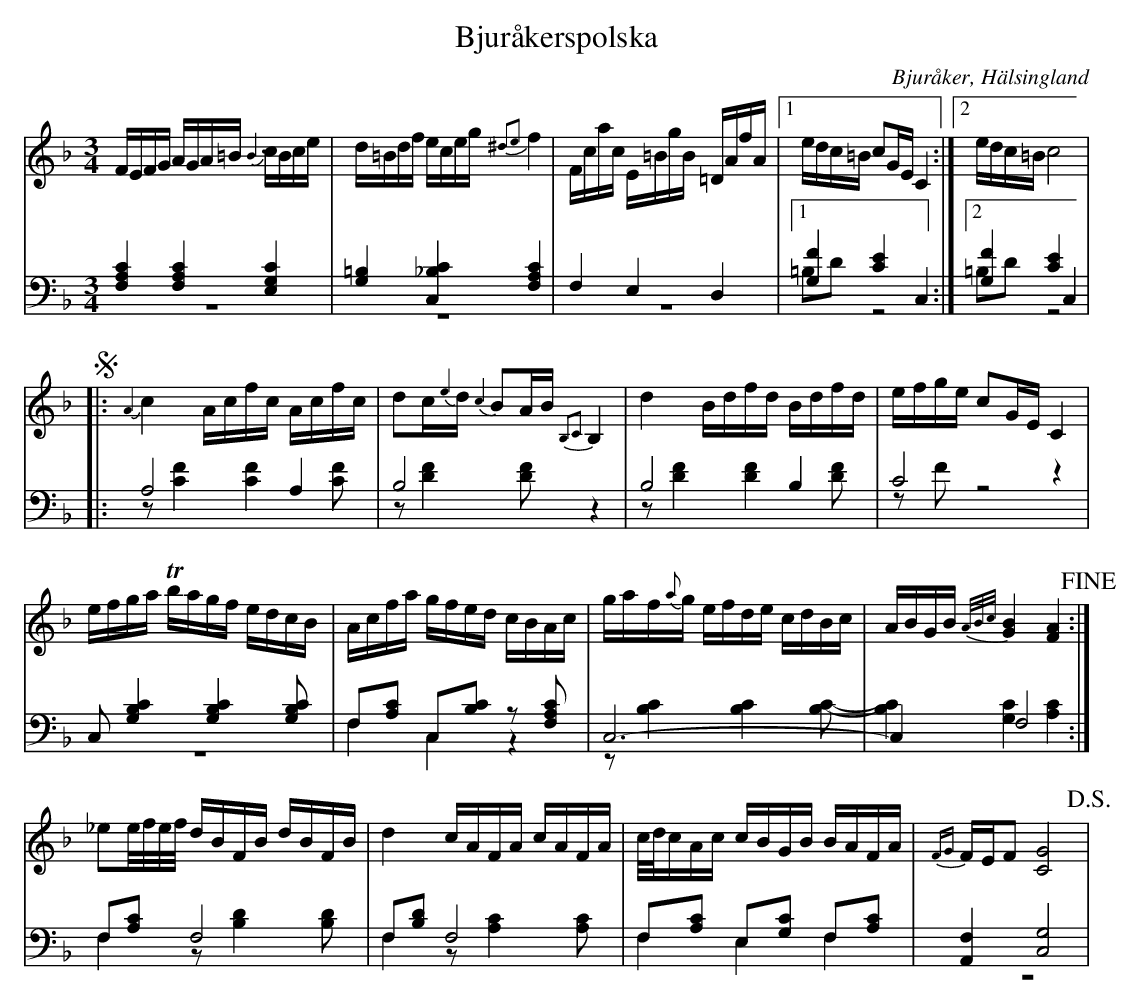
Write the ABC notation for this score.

X:1
T: Bjuråkerspolska
O: Bjuråker, Hälsingland
M: 3/4
L: 1/16
K: F
V:1
V:2
V:3 merge
V:1
FEFG AGA=B {B3}cBce|d=Bdf eceg {^d2e2}f4|Fcac E=BgB =DAfA|1 edc=B c2GE C4:|2 edc=B c8 |
!segno! |:{A2}c4 Acfc Acfc|d2c{e2}d {c2}B2AB {B,2C2}B,4|d4 Bdfd Bdfd|efge c2GE C4|
efga Tbagf edcB|Acfa gfed cBAc|gaf{a}g efde cdBc|ABGB {A/B/c/}[G4B4] [F4A4] !fine!:|
_e2e/f/e/f/ dBFB dBFB|d4 cAFA cAFA|c/d/cAc cBGB BAFA|{FG}FEF2 [C8G8] !D.S.!|
V:2 clef=bass
[F,4A,4C4] [F,4A,4C4] [E,4G,4C4]|[G,4=B,4] [C,4_B,4C4] [F,4A,4C4]|F,4 E,4 D,4|1 [G,4F4] [C4E4] C,4:|2 [G,4F4] [C4E4] C,4 |
|:A,8 A,4|B,8 z4|B,8  B,4|C8 z4|
C,2 [G,4B,4C4] [G,4B,4C4] [G,2B,2C2]|F,2[A,2C2] C,2[B,2C2] z2 [F,2A,2C2]|C,12-|C,4 F,8:|
F,2[A,2C2] F,8|F,2[B,2D2] F,8|F,2[A,2C2] E,2[G,2C2] F,2[A,2C2]|[A,,4F,4] [C,8G,8] |
V:3 clef=bass
z12|z12|z12|1 =B,2D2 z8:|2 =B,2D2 z8|
|:z2 [C4F4] [C4F4] [C2F2]|z2 [D4F4] [D2F2] z4|z2 [D4F4] [D4F4] [D2F2]|z2 F2 z8|
z12|F,4 C,4 z4|z2 [B,4C4] [B,4C4] [B,2C2]-|[B,4C4] [G,4C4] [A,4C4]:|
F,4 z2 [B,4D4] [B,2D2]|F,4 z2 [A,4C4] [A,2C2]|F,4 E,4 F,4|z12|
